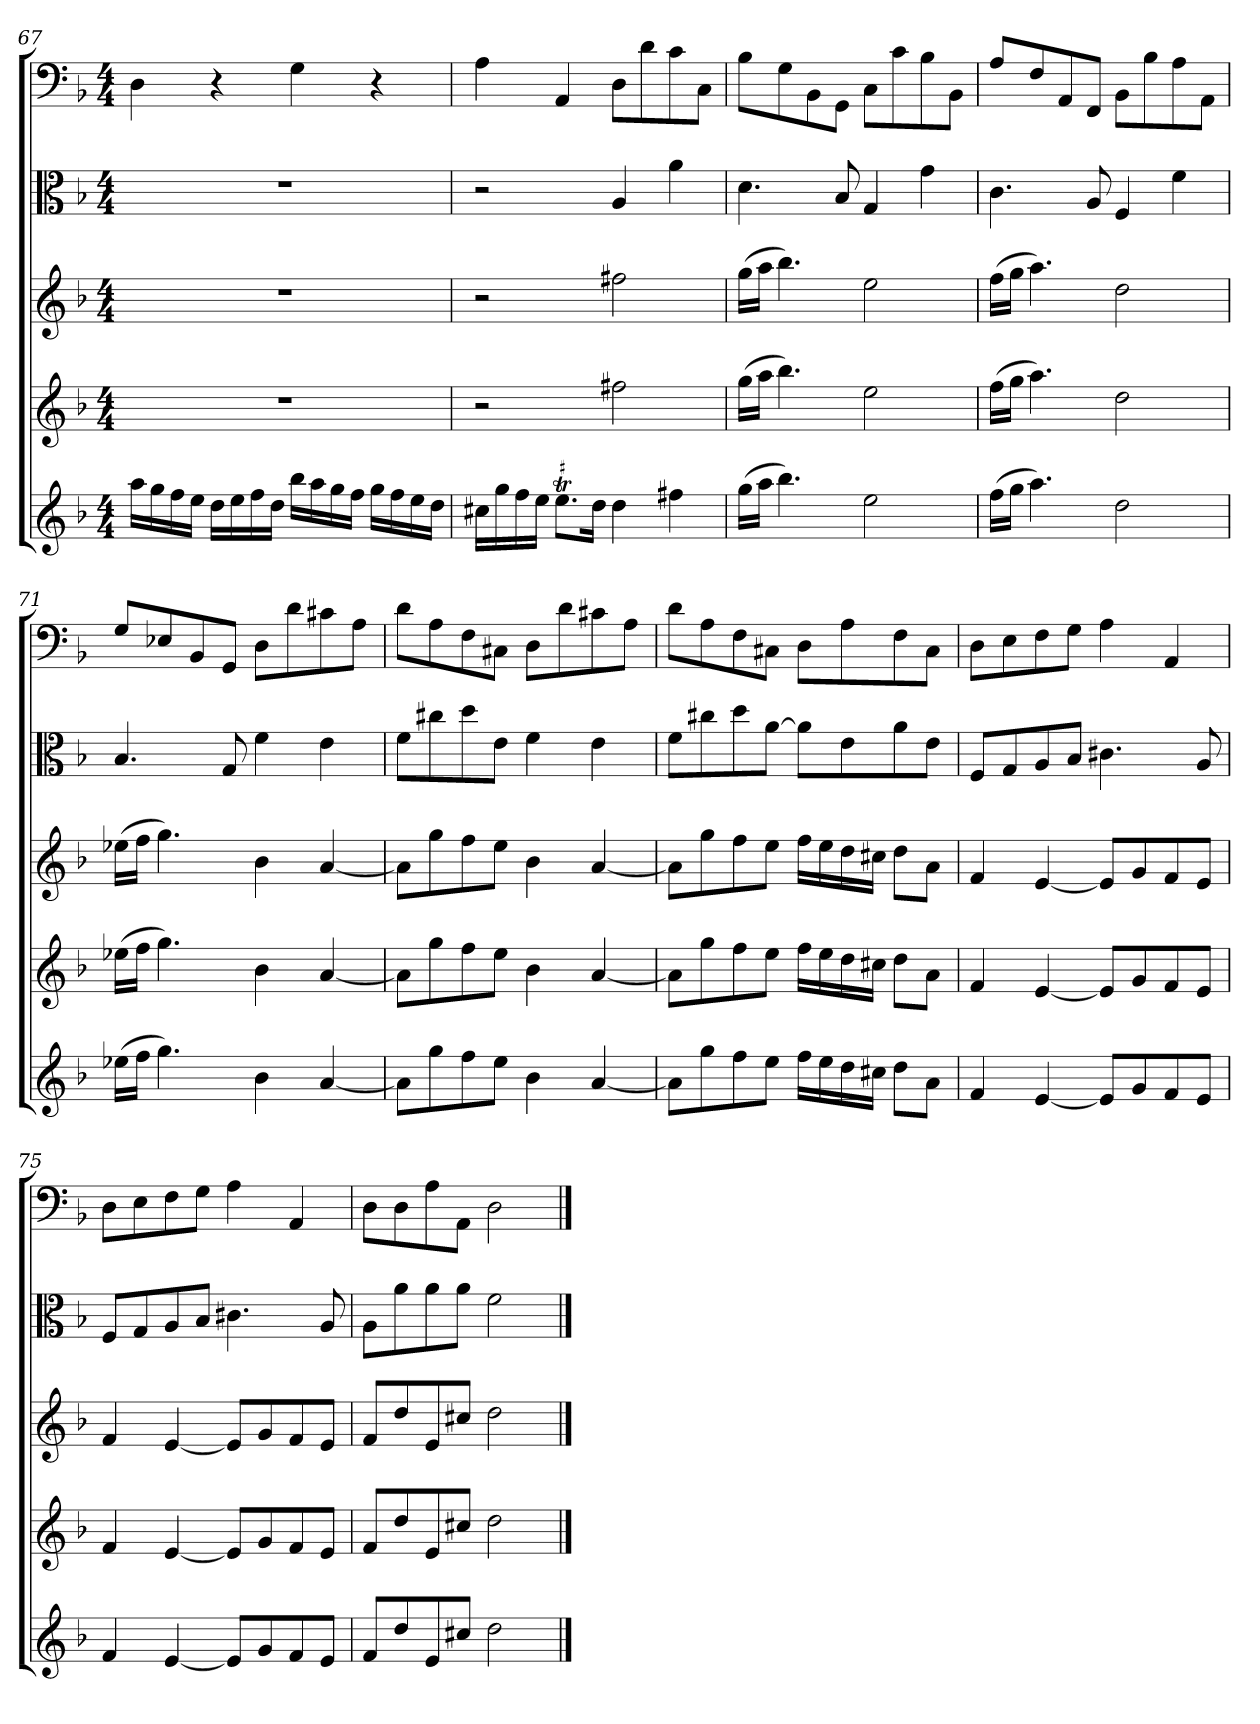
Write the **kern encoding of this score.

**kern	**kern	**kern	**kern	**kern
*part5	*part4	*part3	*part2	*part1
*staff5	*staff4	*staff3	*staff2	*staff1
*clefG2	*clefG2	*clefG2	*clefC3	*clefF4
*k[b-]	*k[b-]	*k[b-]	*k[b-]	*k[b-]
*d:	*d:	*d:	*d:	*d:
*M4/4	*M4/4	*M4/4	*M4/4	*M4/4
=67	=67	=67	=67	=67
16aa\LL	1r	1r	1r	4D\
16gg\	.	.	.	.
16ff\	.	.	.	.
16ee\JJ	.	.	.	.
16dd\LL	.	.	.	4r
16ee\	.	.	.	.
16ff\	.	.	.	.
16dd\JJ	.	.	.	.
16bb-\LL	.	.	.	4G\
16aa\	.	.	.	.
16gg\	.	.	.	.
16ff\JJ	.	.	.	.
16gg\LL	.	.	.	4r
16ff\	.	.	.	.
16ee\	.	.	.	.
16dd\JJ	.	.	.	.
=68	=68	=68	=68	=68
16cc#X\LL	2r	2r	2r	4A\
16gg\	.	.	.	.
16ff\	.	.	.	.
16ee\JJ	.	.	.	.
!LO:TR:acc=#	!	!	!	!
8.eeT\L	.	.	.	4AA/
16dd\Jk	.	.	.	.
4dd\	2ff#X\	2ff#X\	4A/	8D\L
.	.	.	.	8d\
4ff#X\	.	.	4a\	8c\
.	.	.	.	8C\J
=69	=69	=69	=69	=69
(16gg\LL	(16gg\LL	(16gg\LL	4.d\	8B-\L
16aa\JJ	16aa\JJ	16aa\JJ	.	.
4.bb-\)	4.bb-\)	4.bb-\)	.	8G\
.	.	.	.	8BB-\
.	.	.	8B-/	8GG\J
2ee\	2ee\	2ee\	4G/	8C\L
.	.	.	.	8c\
.	.	.	4g\	8B-\
.	.	.	.	8BB-\J
=70	=70	=70	=70	=70
(16ff\LL	(16ff\LL	(16ff\LL	4.c\	8A/L
16gg\JJ	16gg\JJ	16gg\JJ	.	.
4.aa\)	4.aa\)	4.aa\)	.	8F/
.	.	.	.	8AA/
.	.	.	8A/	8FF/J
2dd\	2dd\	2dd\	4F/	8BB-\L
.	.	.	.	8B-\
.	.	.	4f\	8A\
.	.	.	.	8AA\J
=71	=71	=71	=71	=71
(16ee-X\LL	(16ee-X\LL	(16ee-X\LL	4.B-/	8G/L
16ff\JJ	16ff\JJ	16ff\JJ	.	.
4.gg\)	4.gg\)	4.gg\)	.	8E-X/
.	.	.	.	8BB-/
.	.	.	8G/	8GG/J
4b-\	4b-\	4b-\	4f\	8D\L
.	.	.	.	8d\
[4a/	[4a/	[4a/	4e\	8c#X\
.	.	.	.	8A\J
=72	=72	=72	=72	=72
8a\L]	8a\L]	8a\L]	8f\L	8d\L
8gg\	8gg\	8gg\	8cc#X\	8A\
8ff\	8ff\	8ff\	8dd\	8F\
8ee\J	8ee\J	8ee\J	8e\J	8C#X\J
4b-\	4b-\	4b-\	4f\	8D\L
.	.	.	.	8d\
[4a/	[4a/	[4a/	4e\	8c#X\
.	.	.	.	8A\J
=73	=73	=73	=73	=73
8a\L]	8a\L]	8a\L]	8f\L	8d\L
8gg\	8gg\	8gg\	8cc#X\	8A\
8ff\	8ff\	8ff\	8dd\	8F\
8ee\J	8ee\J	8ee\J	[8a\J	8C#X\J
16ff\LL	16ff\LL	16ff\LL	8a\L]	8D\L
16ee\	16ee\	16ee\	.	.
16dd\	16dd\	16dd\	8e\	8A\
16cc#X\JJ	16cc#X\JJ	16cc#X\JJ	.	.
8dd\L	8dd\L	8dd\L	8a\	8F\
8a\J	8a\J	8a\J	8e\J	8C#\J
=74	=74	=74	=74	=74
4f/	4f/	4f/	8F/L	8D\L
.	.	.	8G/	8E\
[4e/	[4e/	[4e/	8A/	8F\
.	.	.	8B-/J	8G\J
8e/L]	8e/L]	8e/L]	4.c#X\	4A\
8g/	8g/	8g/	.	.
8f/	8f/	8f/	.	4AA/
8e/J	8e/J	8e/J	8A/	.
=75	=75	=75	=75	=75
4f/	4f/	4f/	8F/L	8D\L
.	.	.	8G/	8E\
[4e/	[4e/	[4e/	8A/	8F\
.	.	.	8B-/J	8G\J
8e/L]	8e/L]	8e/L]	4.c#X\	4A\
8g/	8g/	8g/	.	.
8f/	8f/	8f/	.	4AA/
8e/J	8e/J	8e/J	8A/	.
=76	=76	=76	=76	=76
8f/L	8f/L	8f/L	8A\L	8D\L
8dd/	8dd/	8dd/	8a\	8D\
8e/	8e/	8e/	8a\	8A\
8cc#X/J	8cc#X/J	8cc#X/J	8a\J	8AA\J
2dd\	2dd\	2dd\	2f\	2D\
==	==	==	==	==
*-	*-	*-	*-	*-
